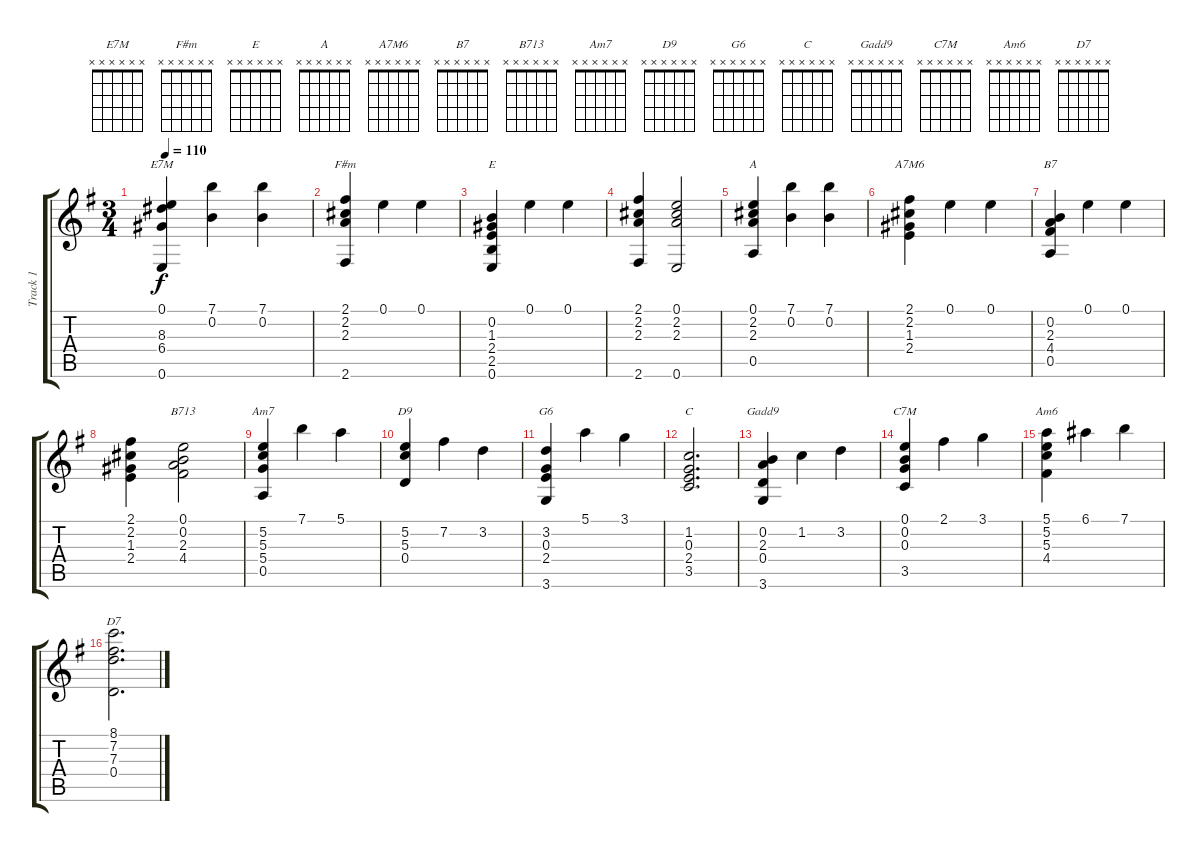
\track ("Track 1" "Track 1") {instrument electricguitarjazz}
\staff {score tabs}
\tuning (E4 B3 G3 D3 A2 E2) {hide}
\chord ("E7M" x x x x x x)
\chord ("F#m" x x x x x x)
\chord ("E" x x x x x x)
\chord ("A" x x x x x x)
\chord ("A7M6" x x x x x x)
\chord ("B7" x x x x x x)
\chord ("B713" x x x x x x)
\chord ("Am7" x x x x x x)
\chord ("D9" x x x x x x)
\chord ("G6" x x x x x x)
\chord ("C" x x x x x x)
\chord ("Gadd9" x x x x x x)
\chord ("C7M" x x x x x x)
\chord ("Am6" x x x x x x)
\chord ("D7" x x x x x x)
\ts (3 4)
\tempo 110
\clef g2
\ks g
(0.1 8.3 6.4 0.6).4{ch "E7M" dy f} (7.1 0.2).4 (7.1 0.2).4 |
(2.1 2.2 2.3 2.6).4{ch "F#m"} 0.1.4 0.1.4 |
(0.2 1.3 2.4 2.5 0.6).4{ch "E"} 0.1.4 0.1.4 |
(2.1 2.2 2.3 2.6).4 (0.1 2.2 2.3 0.6).2 |
(0.1 2.2 2.3 0.5).4{ch "A"} (7.1 0.2).4 (7.1 0.2).4 |
(2.1 2.2 1.3 2.4).4{ch "A7M6"} 0.1.4 0.1.4 |
(0.2 2.3 4.4 0.5).4{ch "B7"} 0.1.4 0.1.4 |
(2.1 2.2 1.3 2.4).4 (0.1 0.2 2.3 4.4).2{ch "B713"} |
(5.2 5.3 5.4 0.5).4{ch "Am7"} 7.1.4 5.1.4 |
(5.2 5.3 0.4).4{ch "D9"} 7.2.4 3.2.4 |
(3.2 0.3 2.4 3.6).4{ch "G6"} 5.1.4 3.1.4 |
(1.2 0.3 2.4 3.5).2{d ch "C"} |
(0.2 2.3 0.4 3.6).4{ch "Gadd9"} 1.2.4 3.2.4 |
(0.1 0.2 0.3 3.5).4{ch "C7M"} 2.1.4 3.1.4 |
(5.1 5.2 5.3 4.4).4{ch "Am6"} 6.1.4 7.1.4 |
(8.1 7.2 7.3 0.4).2{d ch "D7"}
